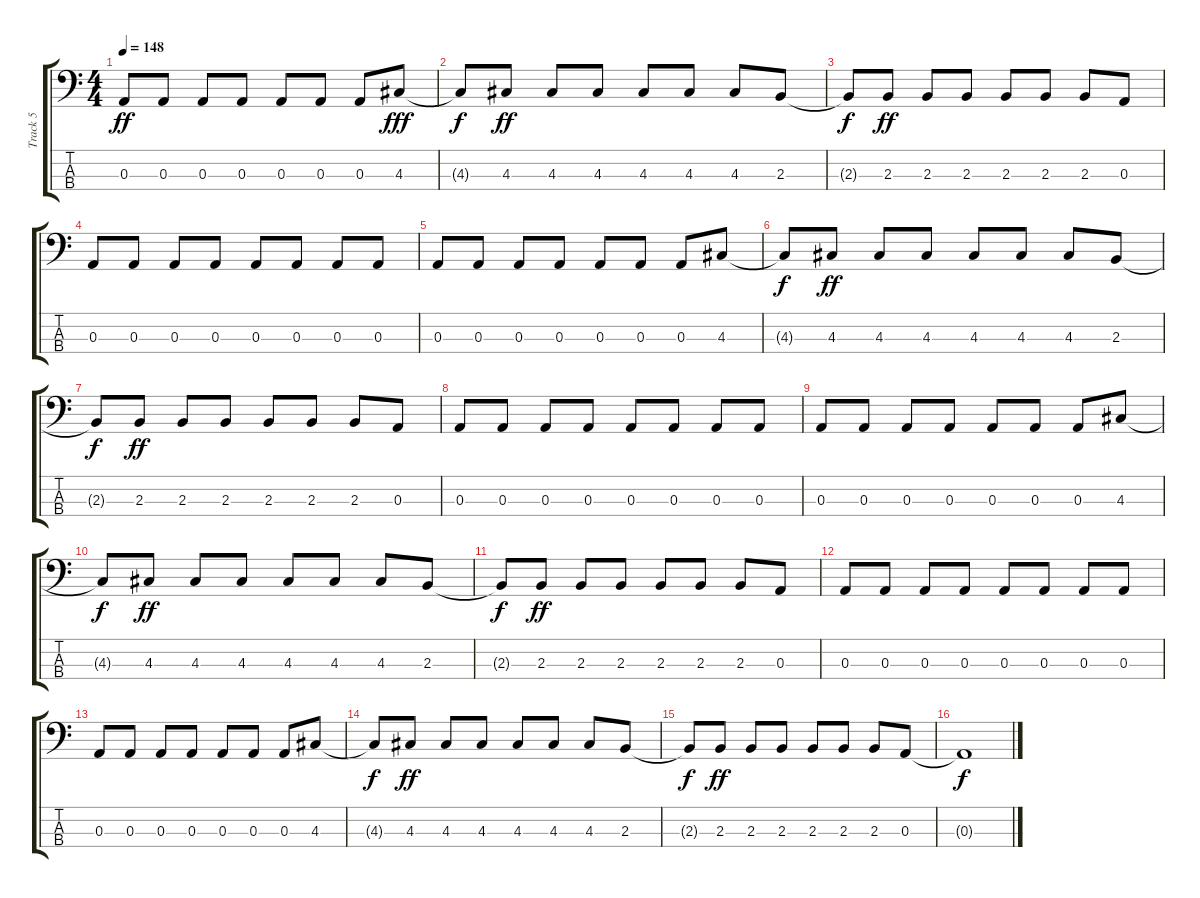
\track ("Track 5" "Track 5") {instrument electricbassfinger}
\staff {score tabs}
\tuning (G2 D2 A1 E1) {hide}
\ts (4 4)
\tempo 148
\clef f4
\ks c
0.3.8{dy ff} 0.3.8 0.3.8 0.3.8 0.3.8 0.3.8 0.3.8 4.3.8{dy fff} |
4.3{t}.8{dy f} 4.3.8{dy ff} 4.3.8 4.3.8 4.3.8 4.3.8 4.3.8 2.3.8 |
2.3{t}.8{dy f} 2.3.8{dy ff} 2.3.8 2.3.8 2.3.8 2.3.8 2.3.8 0.3.8 |
0.3.8 0.3.8 0.3.8 0.3.8 0.3.8 0.3.8 0.3.8 0.3.8 |
0.3.8 0.3.8 0.3.8 0.3.8 0.3.8 0.3.8 0.3.8 4.3.8 |
4.3{t}.8{dy f} 4.3.8{dy ff} 4.3.8 4.3.8 4.3.8 4.3.8 4.3.8 2.3.8 |
2.3{t}.8{dy f} 2.3.8{dy ff} 2.3.8 2.3.8 2.3.8 2.3.8 2.3.8 0.3.8 |
0.3.8 0.3.8 0.3.8 0.3.8 0.3.8 0.3.8 0.3.8 0.3.8 |
0.3.8 0.3.8 0.3.8 0.3.8 0.3.8 0.3.8 0.3.8 4.3.8 |
4.3{t}.8{dy f} 4.3.8{dy ff} 4.3.8 4.3.8 4.3.8 4.3.8 4.3.8 2.3.8 |
2.3{t}.8{dy f} 2.3.8{dy ff} 2.3.8 2.3.8 2.3.8 2.3.8 2.3.8 0.3.8 |
0.3.8 0.3.8 0.3.8 0.3.8 0.3.8 0.3.8 0.3.8 0.3.8 |
0.3.8 0.3.8 0.3.8 0.3.8 0.3.8 0.3.8 0.3.8 4.3.8 |
4.3{t}.8{dy f} 4.3.8{dy ff} 4.3.8 4.3.8 4.3.8 4.3.8 4.3.8 2.3.8 |
2.3{t}.8{dy f} 2.3.8{dy ff} 2.3.8 2.3.8 2.3.8 2.3.8 2.3.8 0.3.8 |
0.3{t}.1{dy f}
